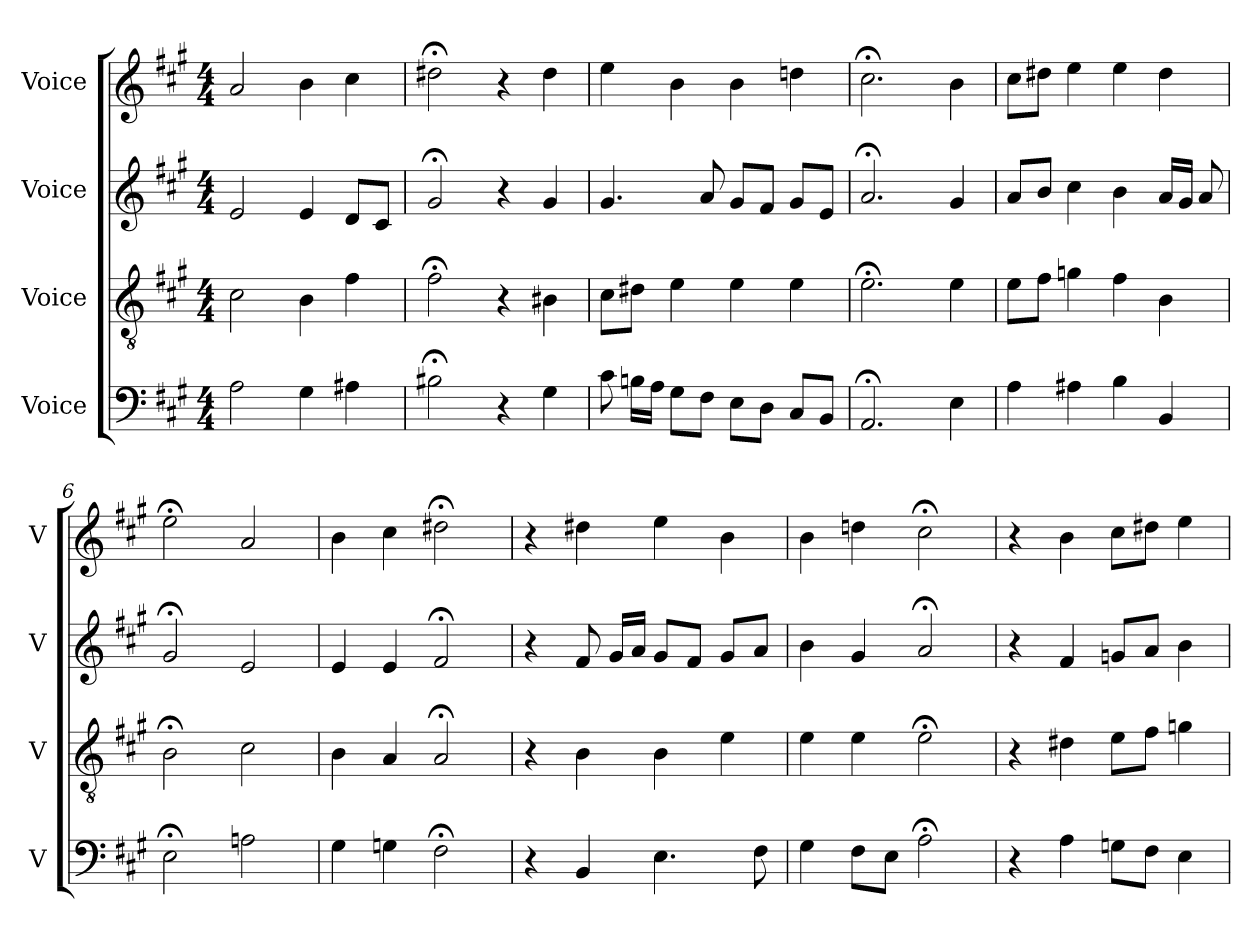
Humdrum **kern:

**kern	**kern	**kern	**kern
*part4	*part3	*part2	*part1
*staff4	*staff3	*staff2	*staff1
*I"Voice	*I"Voice	*I"Voice	*I"Voice
*I'V	*I'V	*I'V	*I'V
*clefF4	*clefGv2	*clefG2	*clefG2
*k[f#c#g#]	*k[f#c#g#]	*k[f#c#g#]	*k[f#c#g#]
*M4/4	*M4/4	*M4/4	*M4/4
*MM100	*MM100	*MM100	*MM100
=1	=1	=1	=1
2A\	2c#\	2e/	2a/
4G#\	4B\	4e/	4b\
4A#X\	4f#\	8d/L	4cc#\
.	.	8c#/J	.
=2	=2	=2	=2
2B#X;\	2f#;\	2g#;/	2dd#X;\
4r	4r	4r	4r
4G#\	4B#X\	4g#/	4dd#\
=3	=3	=3	=3
8c#\	8c#\L	4.g#/	4ee\
16Bn\LL	8d#X\J	.	.
16A\JJ	.	.	.
8G#\L	4e\	.	4b\
8F#\J	.	8a/	.
8E\L	4e\	8g#/L	4b\
8D\J	.	8f#/J	.
8C#/L	4e\	8g#/L	4ddn\
8BB/J	.	8e/J	.
=4	=4	=4	=4
2.AA;/	2.e;\	2.a;/	2.cc#;\
4E\	4e\	4g#/	4b\
=5	=5	=5	=5
4A\	8e\L	8a/L	8cc#\L
.	8f#\J	8b/J	8dd#X\J
4A#X\	4gn\	4cc#\	4ee\
4B\	4f#\	4b\	4ee\
4BB/	4B\	16a/LL	4dd#\
.	.	16g#/JJ	.
.	.	8a/	.
!!LO:LB:g=z
=6	=6	=6	=6
2E;\	2B;\	2g#;/	2ee;\
2An\	2c#\	2e/	2a/
=7	=7	=7	=7
4G#\	4B\	4e/	4b\
4Gn\	4A/	4e/	4cc#\
2F#;\	2A;/	2f#;/	2dd#X;\
=8	=8	=8	=8
4r	4r	4r	4r
4BB/	4B\	8f#/	4dd#X\
.	.	16g#/LL	.
.	.	16a/JJ	.
4.E\	4B\	8g#/L	4ee\
.	.	8f#/J	.
.	4e\	8g#/L	4b\
8F#\	.	8a/J	.
=9	=9	=9	=9
4G#\	4e\	4b\	4b\
8F#\L	4e\	4g#/	4ddn\
8E\J	.	.	.
2A;\	2e;\	2a;/	2cc#;\
=10	=10	=10	=10
4r	4r	4r	4r
4A\	4d#X\	4f#/	4b\
8Gn\L	8e\L	8gn/L	8cc#\L
8F#\J	8f#\J	8a/J	8dd#X\J
4E\	4gn\	4b\	4ee\
=	=	=	=
*-	*-	*-	*-
